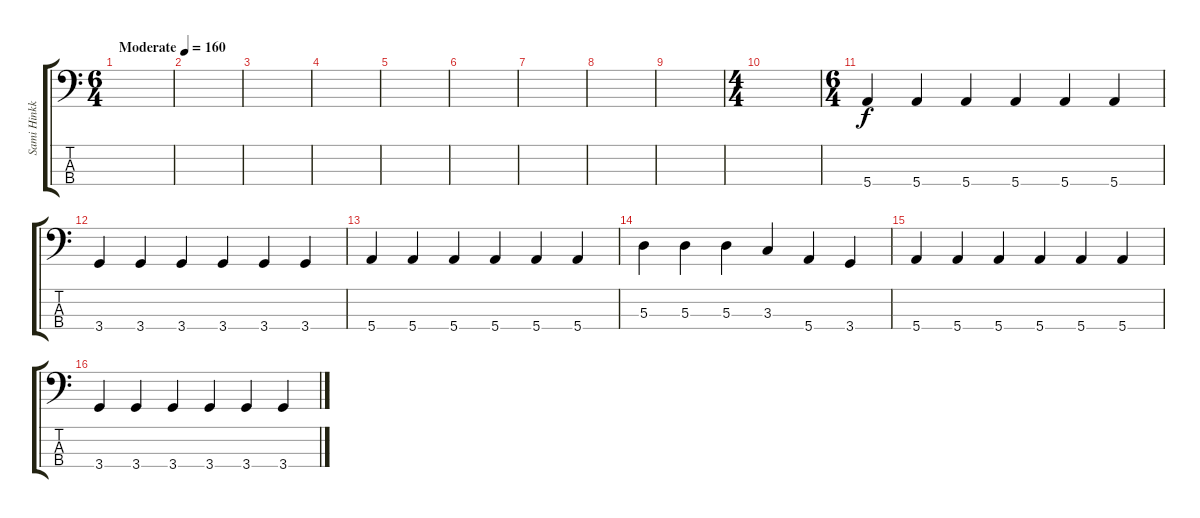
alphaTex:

\track ("Sami Hinkka" "Sami Hinkk") {instrument electricbassfinger}
\staff {score tabs}
\tuning (G2 D2 A1 E1) {hide}
\ts (6 4)
\tempo (160 "Moderate")
\clef f4
\ks c
|
|
|
|
|
|
|
|
|
\ts (4 4)
|
\ts (6 4)
5.4.4 5.4.4 5.4.4 5.4.4 5.4.4 5.4.4 |
3.4.4 3.4.4 3.4.4 3.4.4 3.4.4 3.4.4 |
5.4.4 5.4.4 5.4.4 5.4.4 5.4.4 5.4.4 |
5.3.4 5.3.4 5.3.4 3.3.4 5.4.4 3.4.4 |
5.4.4 5.4.4 5.4.4 5.4.4 5.4.4 5.4.4 |
3.4.4 3.4.4 3.4.4 3.4.4 3.4.4 3.4.4
